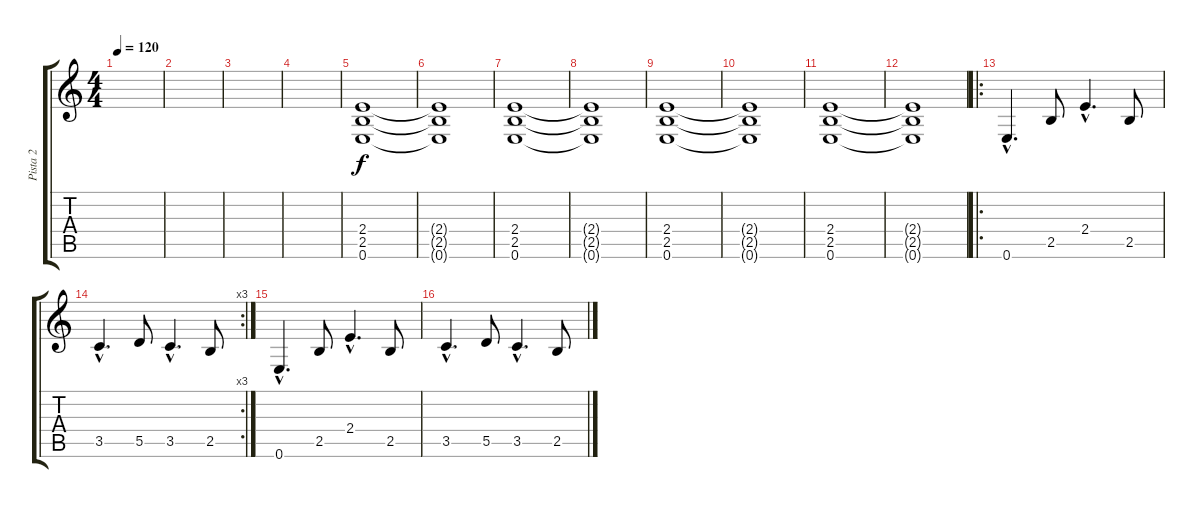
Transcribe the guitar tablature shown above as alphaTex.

\track ("Pista 2" "Pista 2") {instrument distortionguitar}
\staff {score tabs}
\tuning (E4 B3 G3 D3 A2 E2) {hide}
\ts (4 4)
\tempo 120
\clef g2
\ks c
|
|
|
|
(2.4 2.5 0.6).1 |
(2.4{t} 2.5{t} 0.6{t}).1 |
(2.4 2.5 0.6).1 |
(2.4{t} 2.5{t} 0.6{t}).1 |
(2.4 2.5 0.6).1 |
(2.4{t} 2.5{t} 0.6{t}).1 |
(2.4 2.5 0.6).1 |
(2.4{t} 2.5{t} 0.6{t}).1 |
\ro
0.6{hac}.4{d} 2.5.8 2.4{hac}.4{d} 2.5.8 |
\rc 3
3.5{hac}.4{d} 5.5.8 3.5{hac}.4{d} 2.5.8 |
0.6{hac}.4{d} 2.5.8 2.4{hac}.4{d} 2.5.8 |
3.5{hac}.4{d} 5.5.8 3.5{hac}.4{d} 2.5.8
